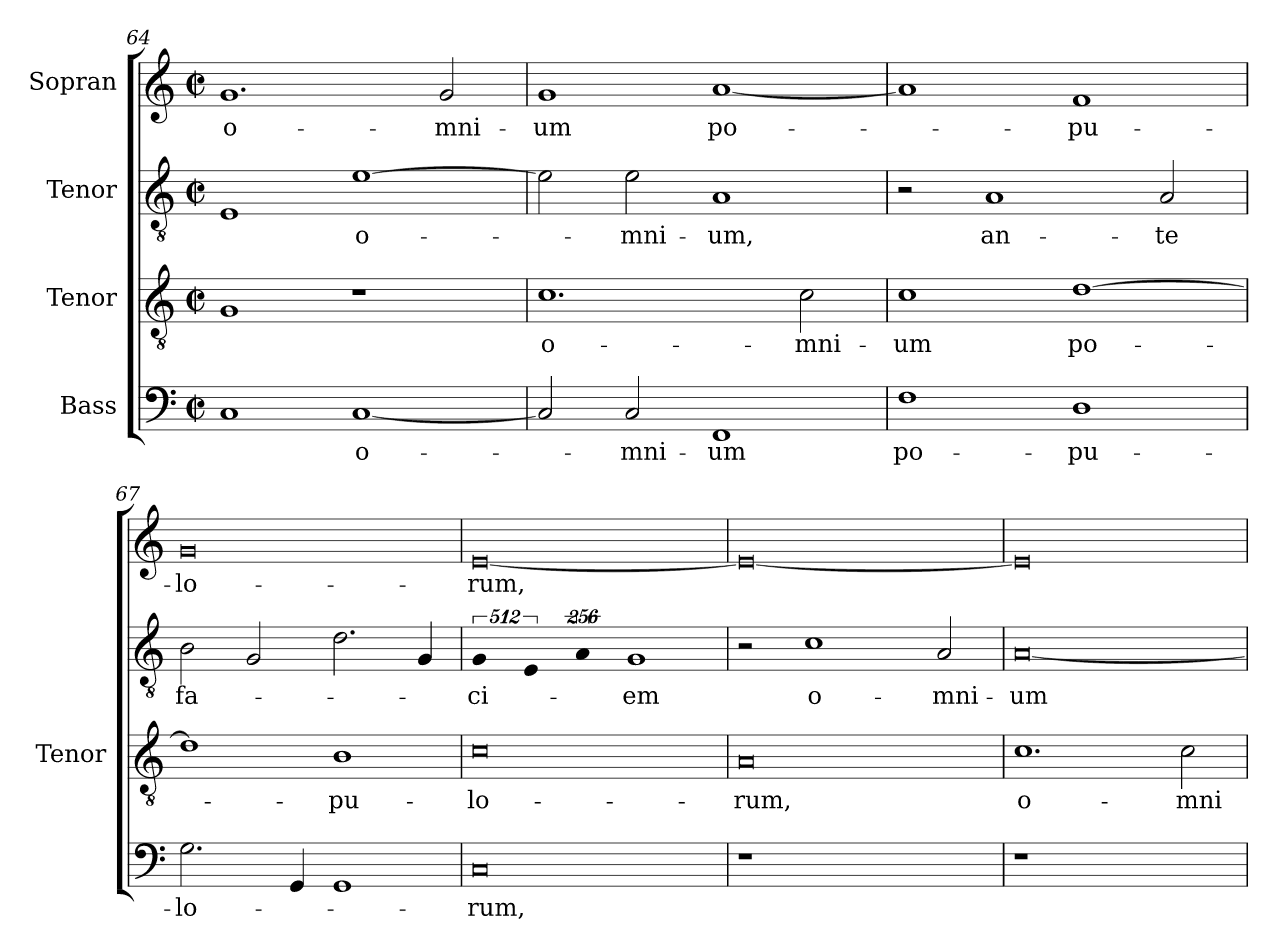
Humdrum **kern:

**kern	**text	**kern	**text	**kern	**text	**kern	**text
*part4	*part4	*part3	*part3	*part2	*part2	*part1	*part1
*staff4	*staff4	*staff3	*staff3	*staff2	*staff2	*staff1	*staff1
*I"Bass	*	*I"Tenor	*	*I"Tenor	*	*I"Sopran	*
*	*	*I'Tenor	*	*	*	*	*
!!LO:LB:g=z
*clefF4	*	*clefGv2	*	*clefGv2	*	*clefG2	*
*	*	*ITrd7c12	*	*ITrd7c12	*	*	*
*k[]	*	*k[]	*	*k[]	*	*k[]	*
*C:	*	*C:	*	*C:	*	*C:	*
*M2/2	*	*M2/2	*	*M2/2	*	*M2/2	*
*met(c|)	*	*met(c|)	*	*met(c|)	*	*met(c|)	*
=64	=64	=64	=64	=64	=64	=64	=64
!	!	!	!	!	!	!	!LO:LY:b:color=#000000
1Ci	.	1GGi	.	1EEi	.	1.gi	o-
!	!LO:LY:b:color=#000000	!	!	!	!	!	!
!	!	!	!	!	!LO:LY:b:color=#000000	!	!
[<1Ci	o-	1r	.	[>1Ei	o-	.	.
!	!	!	!	!	!	!	!LO:LY:b:color=#000000
.	.	.	.	.	.	2gi/	-mni-
=65	=65	=65	=65	=65	=65	=65	=65
!	!	!	!LO:LY:b:color=#000000	!	!	!	!
!	!	!	!	!	!	!	!LO:LY:b:color=#000000
2Ci/]	.	1.Ci	o-	2Ei\]	.	1gi	-um
!	!LO:LY:b:color=#000000	!	!	!	!	!	!
!	!	!	!	!	!LO:LY:b:color=#000000	!	!
2Ci/	-mni-	.	.	2Ei\	-mni-	.	.
!	!LO:LY:b:color=#000000	!	!	!	!	!	!
!	!	!	!	!	!LO:LY:b:color=#000000	!	!
!	!	!	!	!	!	!	!LO:LY:b:color=#000000
1FFi	-um	.	.	1AAi	-um,	[<1ai	po-
!	!	!	!LO:LY:b:color=#000000	!	!	!	!
.	.	2Ci\	-mni-	.	.	.	.
=66	=66	=66	=66	=66	=66	=66	=66
!	!LO:LY:b:color=#000000	!	!	!	!	!	!
!	!	!	!LO:LY:b:color=#000000	!	!	!	!
1Fi	po-	1Ci	-um	2r	.	1ai]	.
!	!	!	!	!	!LO:LY:b:color=#000000	!	!
.	.	.	.	1AAi	an-	.	.
!	!LO:LY:b:color=#000000	!	!	!	!	!	!
!	!	!	!LO:LY:b:color=#000000	!	!	!	!
!	!	!	!	!	!	!	!LO:LY:b:color=#000000
1Di	-pu-	[>1Di	po-	.	.	1fi	-pu-
!	!	!	!	!	!LO:LY:b:color=#000000	!	!
.	.	.	.	2AAi/	-te	.	.
=67	=67	=67	=67	=67	=67	=67	=67
!	!LO:LY:b:color=#000000	!	!	!	!	!	!
!	!	!	!	!	!LO:LY:b:color=#000000	!	!
!	!	!	!	!	!	!	!LO:LY:b:color=#000000
2.Gi\	-lo-	1Di]	.	2BBi\	fa-	0gi	-lo-
.	.	.	.	2GGi/	.	.	.
4GGi/	.	.	.	.	.	.	.
!	!	!	!LO:LY:b:color=#000000	!	!	!	!
1GGi	.	1BBi	-pu-	2.Di\	.	.	.
.	.	.	.	4GGi/	.	.	.
=68	=68	=68	=68	=68	=68	=68	=68
!	!LO:LY:b:color=#000000	!	!	!	!	!	!
!	!	!	!LO:LY:b:color=#000000	!LO:N:vis=2	!	!	!
!	!	!	!	!	!LO:LY:b:color=#000000	!	!
!	!	!	!	!	!	!	!LO:LY:b:color=#000000
0Ci	-rum,	0Ci	-lo-	1024%341GGi/	-ci-	[<0ei	-rum,
!	!	!	!	!LO:N:vis=2	!	!	!
.	.	.	.	1024%341EEi/	.	.	.
!	!	!	!	!LO:N:vis=2	!	!	!
.	.	.	.	512%171AAi/	.	.	.
!	!	!	!	!	!LO:LY:b:color=#000000	!	!
.	.	.	.	1GGi	-em	.	.
=69	=69	=69	=69	=69	=69	=69	=69
!LO:N:vis=1	!	!	!	!	!	!	!
!	!	!	!LO:LY:b:color=#000000	!	!	!	!
1r	.	0AAi	-rum,	2r	.	0ei_<	.
!	!	!	!	!	!LO:LY:b:color=#000000	!	!
.	.	.	.	1Ci	o-	.	.
1ryy	.	.	.	.	.	.	.
!	!	!	!	!	!LO:LY:b:color=#000000	!	!
.	.	.	.	2AAi/	-mni-	.	.
=70	=70	=70	=70	=70	=70	=70	=70
!LO:N:vis=1	!	!	!	!	!	!	!
!	!	!	!LO:LY:b:color=#000000	!	!	!	!
!	!	!	!	!	!LO:LY:b:color=#000000	!	!
1r	.	1.Ci	o-	[<0AAi	-um	0ei]	.
1ryy	.	.	.	.	.	.	.
!	!	!	!LO:LY:b:color=#000000	!	!	!	!
.	.	2Ci\	-mni-	.	.	.	.
=	=	=	=	=	=	=	=
*-	*-	*-	*-	*-	*-	*-	*-
